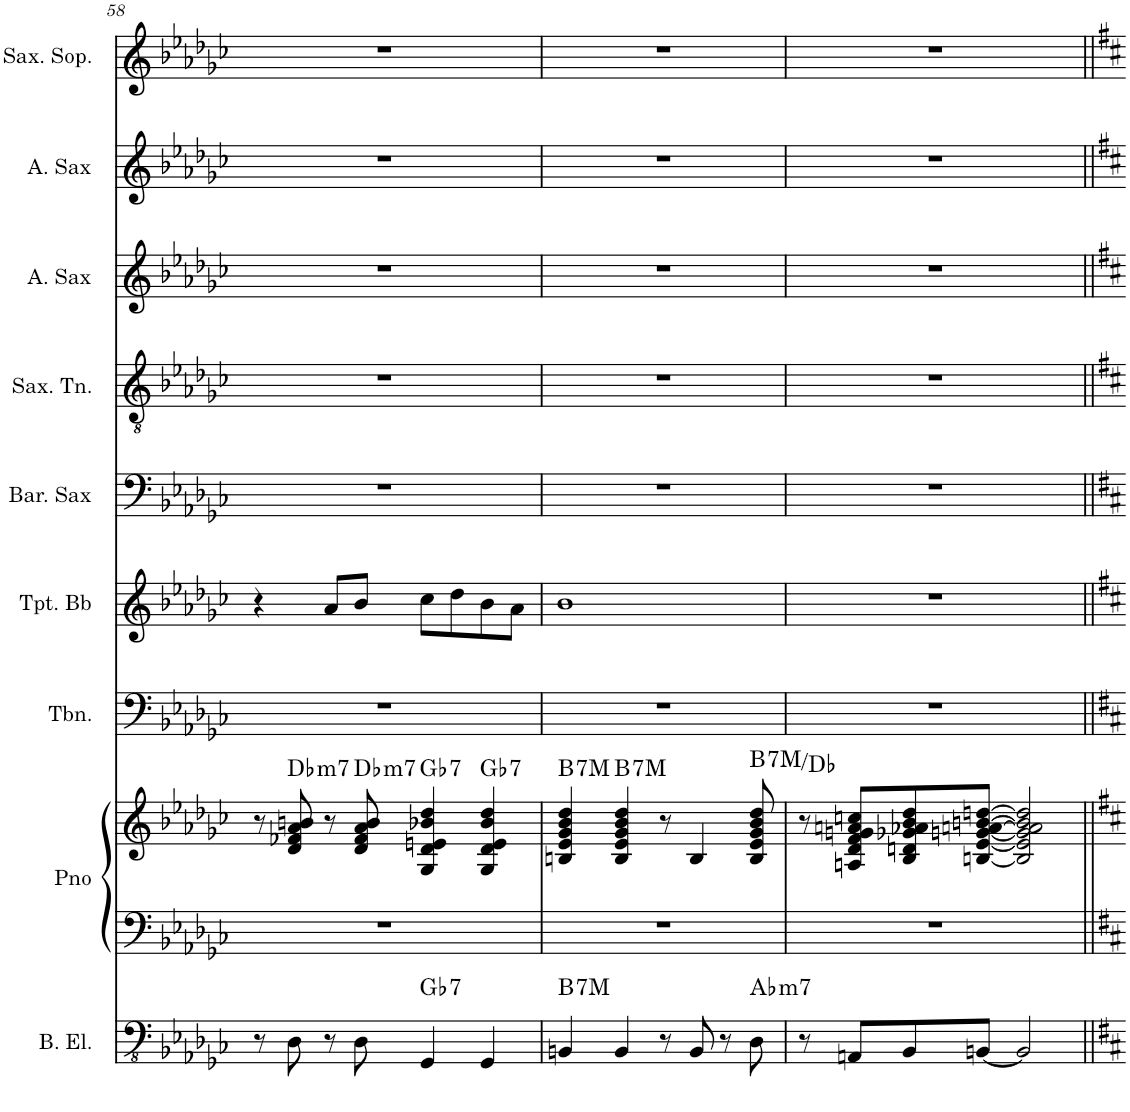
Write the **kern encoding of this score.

**kern	**harte	**kern	**kern	**harte	**kern	**kern	**kern	**kern	**kern	**kern	**kern
*part9	*part9	*part8	*part8	*part8	*part7	*part6	*part5	*part4	*part3	*part2	*part1
*staff10	*	*staff9	*staff8	*	*staff7	*staff6	*staff5	*staff4	*staff3	*staff2	*staff1
*I"Baixo elétrico	*	*I"Piano	*	*	*I"Trombone	*I"Trompete Bb	*I"Saxofone barítono	*I"Saxofone Tenor	*I"Saxofone Alto	*I"Saxofone Alto	*I"Saxofone Soprano
*I'B. El.	*	*I'Pno	*	*	*I'Tbn.	*I'Tpt. Bb	*	*I'Sax. Tn.	*	*	*I'Sax. Sop.
!!LO:PB:g=z
*clefFv4	*	*clefF4	*clefG2	*	*clefF4	*clefG2	*clefF4	*clefGv2	*clefG2	*clefG2	*clefG2
*	*	*	*	*	*	*ITrd1c2	*ITrd12c21	*ITrd8c14	*ITrd5c9	*ITrd5c9	*ITrd1c2
*k[b-e-a-d-g-c-]	*	*k[b-e-a-d-g-c-]	*k[b-e-a-d-g-c-]	*	*k[b-e-a-d-g-c-]	*k[b-e-a-d-g-c-]	*k[b-e-a-d-g-c-]	*k[b-e-a-d-g-c-]	*k[b-e-a-d-g-c-]	*k[b-e-a-d-g-c-]	*k[b-e-a-d-g-c-]
*M4/4	*	*M4/4	*M4/4	*	*M4/4	*M4/4	*M4/4	*M4/4	*M4/4	*M4/4	*M4/4
=58	=58	=58	=58	=58	=58	=58	=58	=58	=58	=58	=58
8r	.	1r	8r	.	1r	4r	1r	1r	1r	1r	1r
!	!	!	!	!LO:H:kt=m7	!	!	!	!	!	!	!
8DD-\	.	.	8d-/ 8f-X/ 8a-/ 8bn/	Db:min7	.	.	.	.	.	.	.
8r	.	.	8r	.	.	8a-/L	.	.	.	.	.
!	!	!	!	!LO:H:kt=m7	!	!	!	!	!	!	!
8DD-\	.	.	8d-/ 8f-/ 8a-/ 8b/	Db:min7	.	8b-/J	.	.	.	.	.
!	!LO:H:kt=7	!	!	!LO:H:kt=7	!	!	!	!	!	!	!
4GGG-/	Gb:7	.	4G-/ 4d-/ 4en/ 4b-X/ 4dd-/	Gb:7	.	8cc-\L	.	.	.	.	.
.	.	.	.	.	.	8dd-\	.	.	.	.	.
!	!	!	!	!LO:H:kt=7	!	!	!	!	!	!	!
4GGG-/	.	.	4G-/ 4d-/ 4e/ 4b-/ 4dd-/	Gb:7	.	8b-\	.	.	.	.	.
.	.	.	.	.	.	8a-\J	.	.	.	.	.
=59	=59	=59	=59	=59	=59	=59	=59	=59	=59	=59	=59
!	!LO:H:kt=7	!	!	!LO:H:kt=7	!	!	!	!	!	!	!
4BBBn/	B:7	1r	4Bn/ 4e-/ 4g-/ 4b-/ 4dd-/	B:7	1r	1b-	1r	1r	1r	1r	1r
!	!	!	!	!LO:H:kt=7	!	!	!	!	!	!	!
4BBB/	.	.	4B/ 4e-/ 4g-/ 4b-/ 4dd-/	B:7	.	.	.	.	.	.	.
8r	.	.	8r	.	.	.	.	.	.	.	.
8BBB/	.	.	4B/	.	.	.	.	.	.	.	.
8r	.	.	.	.	.	.	.	.	.	.	.
!	!LO:H:kt=m7	!	!	!LO:H:kt=7	!	!	!	!	!	!	!
8DD-\	Ab:min7	.	8B/ 8e-/ 8g-/ 8b-/ 8dd-/	B:7/bb3	.	.	.	.	.	.	.
=60	=60	=60	=60	=60	=60	=60	=60	=60	=60	=60	=60
8r	.	1r	8r	.	1r	1r	1r	1r	1r	1r	1r
8AAAn/L	.	.	8An/ 8d-/ 8f/ 8gn/ 8an/ 8ccn/L	.	.	.	.	.	.	.	.
8BBB-/	.	.	8B-/ 8dn/ 8g-X/ 8a-X/ 8b-/ 8dd-/	.	.	.	.	.	.	.	.
[8BBBn/J	.	.	[8Bn/ [8e-/ [8gn/ [8an/ [8bn/ [8ddn/J	.	.	.	.	.	.	.	.
2BBB/]	.	.	2B/] 2e-/] 2g/] 2a/] 2b/] 2dd/]	.	.	.	.	.	.	.	.
=||	=||	=||	=||	=||	=||	=||	=||	=||	=||	=||	=||
*-	*-	*-	*-	*-	*-	*-	*-	*-	*-	*-	*-
